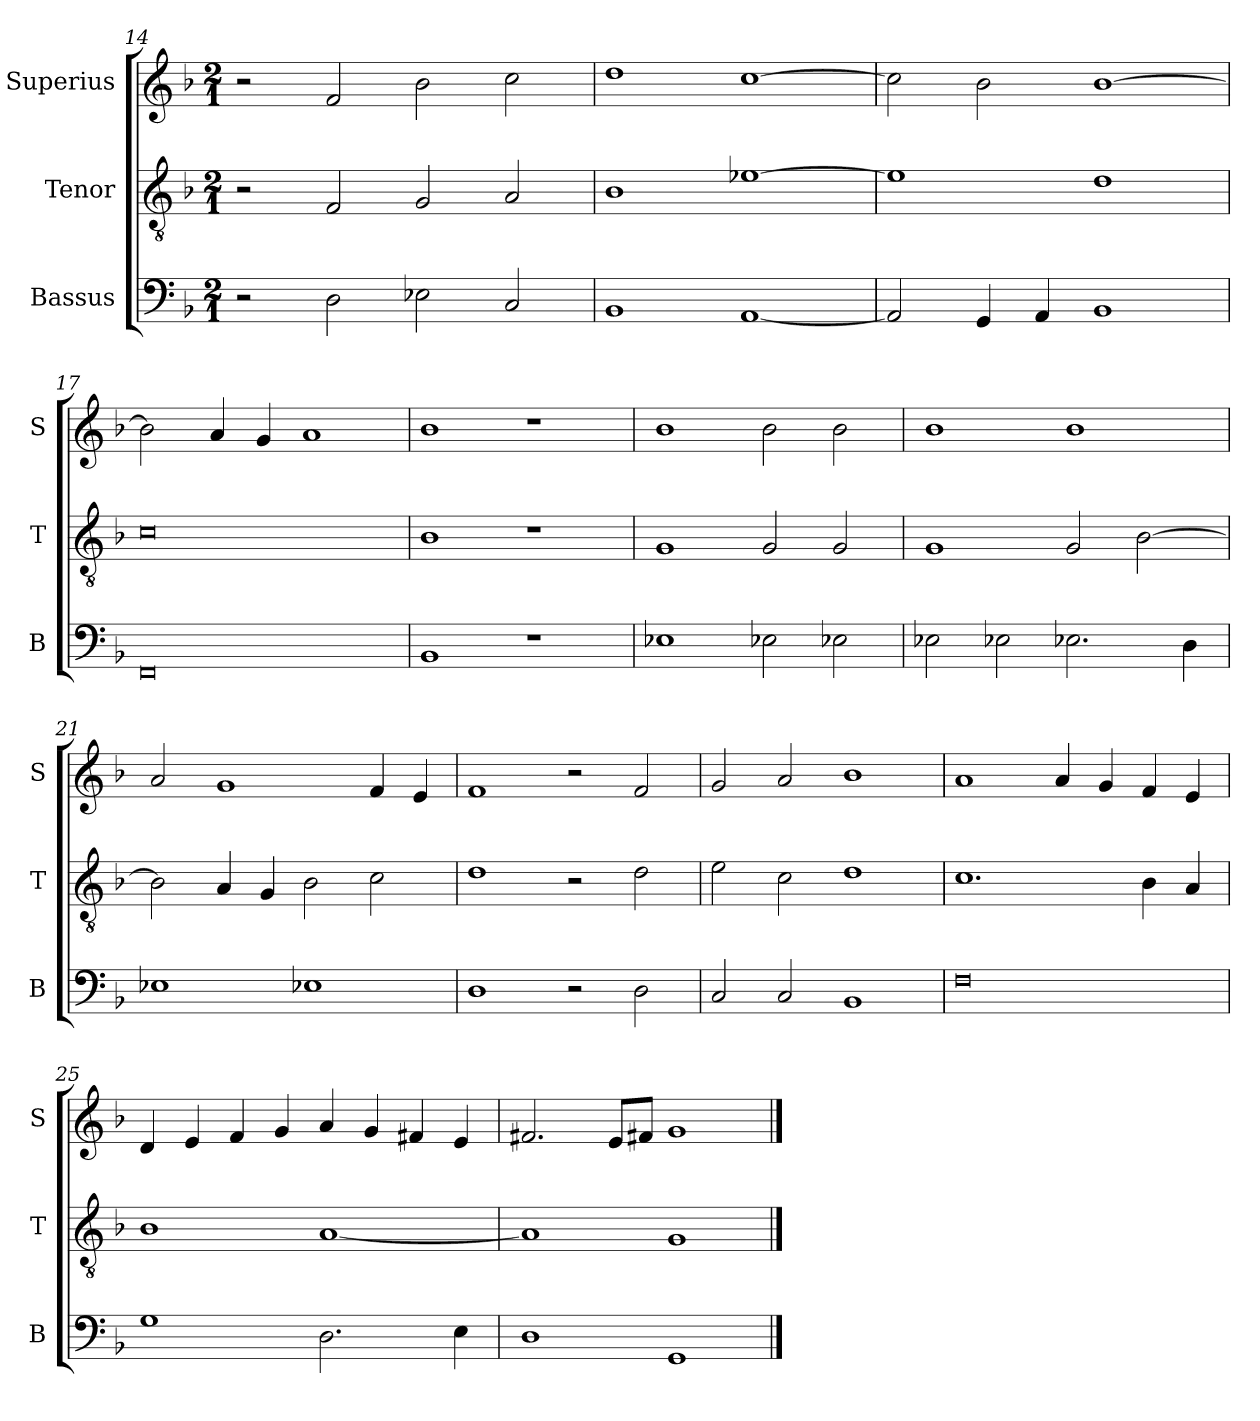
**kern	**kern	**kern
*part3	*part2	*part1
*staff3	*staff2	*staff1
*I"Bassus	*I"Tenor	*I"Superius
*I'B	*I'T	*I'S
*clefF4	*clefGv2	*clefG2
*k[b-]	*k[b-]	*k[b-]
*M2/1	*M2/1	*M2/1
=14	=14	=14
2r	2r	2r
2D\	2F/	2f/
2E-X\	2G/	2b-\
2C/	2A/	2cc\
=15	=15	=15
1BB-	1B-	1dd
[1AA	[1e-X	[1cc
=16	=16	=16
2AA/]	1e-]	2cc\]
4GG/	.	2b-\
4AA/	.	.
1BB-	1d	[1b-
=17	=17	=17
0FF	0c	2b-\]
.	.	4a/
.	.	4g/
.	.	1a
=18	=18	=18
1BB-	1B-	1b-
1r	1r	1r
=19	=19	=19
1E-X	1G	1b-
2E-X\	2G/	2b-\
2E-X\	2G/	2b-\
=20	=20	=20
2E-X\	1G	1b-
2E-X\	.	.
2.E-X\	2G/	1b-
.	[2B-\	.
4D\	.	.
=21	=21	=21
1E-X	2B-\]	2a/
.	4A/	1g
.	4G/	.
1E-X	2B-\	.
.	2c\	4f/
.	.	4e/
=22	=22	=22
1D	1d	1f
2r	2r	2r
2D\	2d\	2f/
=23	=23	=23
2C/	2e\	2g/
2C/	2c\	2a/
1BB-	1d	1b-
=24	=24	=24
0F	1.c	1a
.	.	4a/
.	.	4g/
.	4B-\	4f/
.	4A/	4e/
=25	=25	=25
1G	1B-	4d/
.	.	4e/
.	.	4f/
.	.	4g/
2.D\	[1A	4a/
.	.	4g/
.	.	4f#X/
4E\	.	4e/
=26	=26	=26
1D	1A]	2.f#X/
.	.	8e/L
.	.	8f#X/J
1GG	1G	1g
==	==	==
*-	*-	*-
